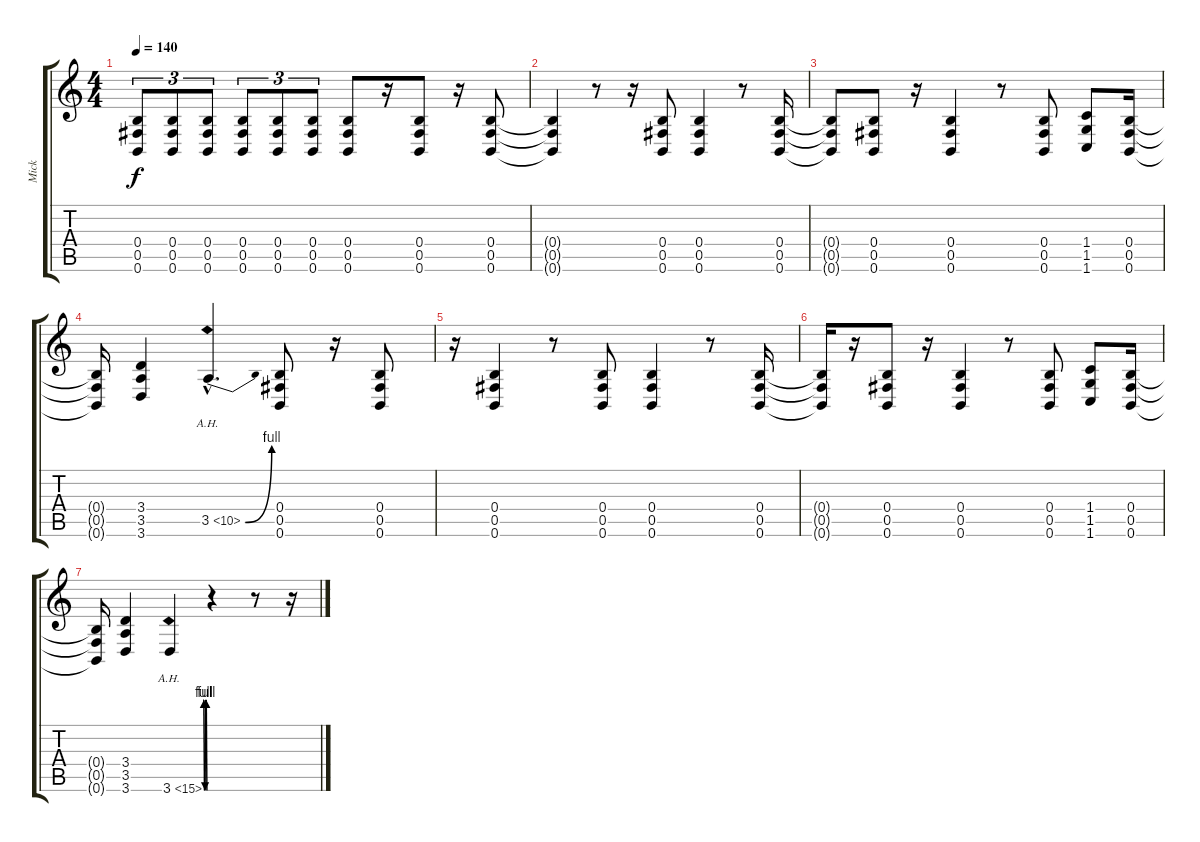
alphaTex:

\track ("Mick" "Mick") {instrument distortionguitar}
\staff {score tabs}
\tuning (Db4 Ab3 E3 B2 Gb2 B1) {hide}
\ts (4 4)
\tempo 140
\clef g2
\ks c
(0.4 0.5 0.6).8{tu (3 2) dy f} (0.4 0.5 0.6).8{tu (3 2)} (0.4 0.5 0.6).8{tu (3 2)} (0.4 0.5 0.6).8{tu (3 2)} (0.4 0.5 0.6).8{tu (3 2)} (0.4 0.5 0.6).8{tu (3 2)} (0.4 0.5 0.6).8 r.16 (0.4 0.5 0.6).8 r.16 (0.4 0.5 0.6).8 |
(0.4{t} 0.5{t} 0.6{t}).4 r.8 r.16 (0.4 0.5 0.6).8 (0.4 0.5 0.6).4 r.8 (0.4 0.5 0.6).16 |
(0.4{t} 0.5{t} 0.6{t}).8 (0.4 0.5 0.6).8 r.16 (0.4 0.5 0.6).4 r.8 (0.4 0.5 0.6).8 (1.4 1.5 1.6).8 (0.4 0.5 0.6).16 |
(0.4{t} 0.5{t} 0.6{t}).16 (3.4 3.5 3.6).4 3.5{be (bend 0 0 60 4) ah 7 hac}.4{d} (0.4 0.5 0.6).8 r.16 (0.4 0.5 0.6).8 |
r.16 (0.4 0.5 0.6).4 r.8 (0.4 0.5 0.6).8 (0.4 0.5 0.6).4 r.8 (0.4 0.5 0.6).16 |
(0.4{t} 0.5{t} 0.6{t}).16 r.16 (0.4 0.5 0.6).8 r.16 (0.4 0.5 0.6).4 r.8 (0.4 0.5 0.6).8 (1.4 1.5 1.6).8 (0.4 0.5 0.6).16 |
(0.4{t} 0.5{t} 0.6{t}).16 (3.4 3.5 3.6).4 3.6{be (custom 0 0 10 4 20 4 30 0 40 0 50 4 60 4) ah 12}.4 r.4 r.8 r.16
